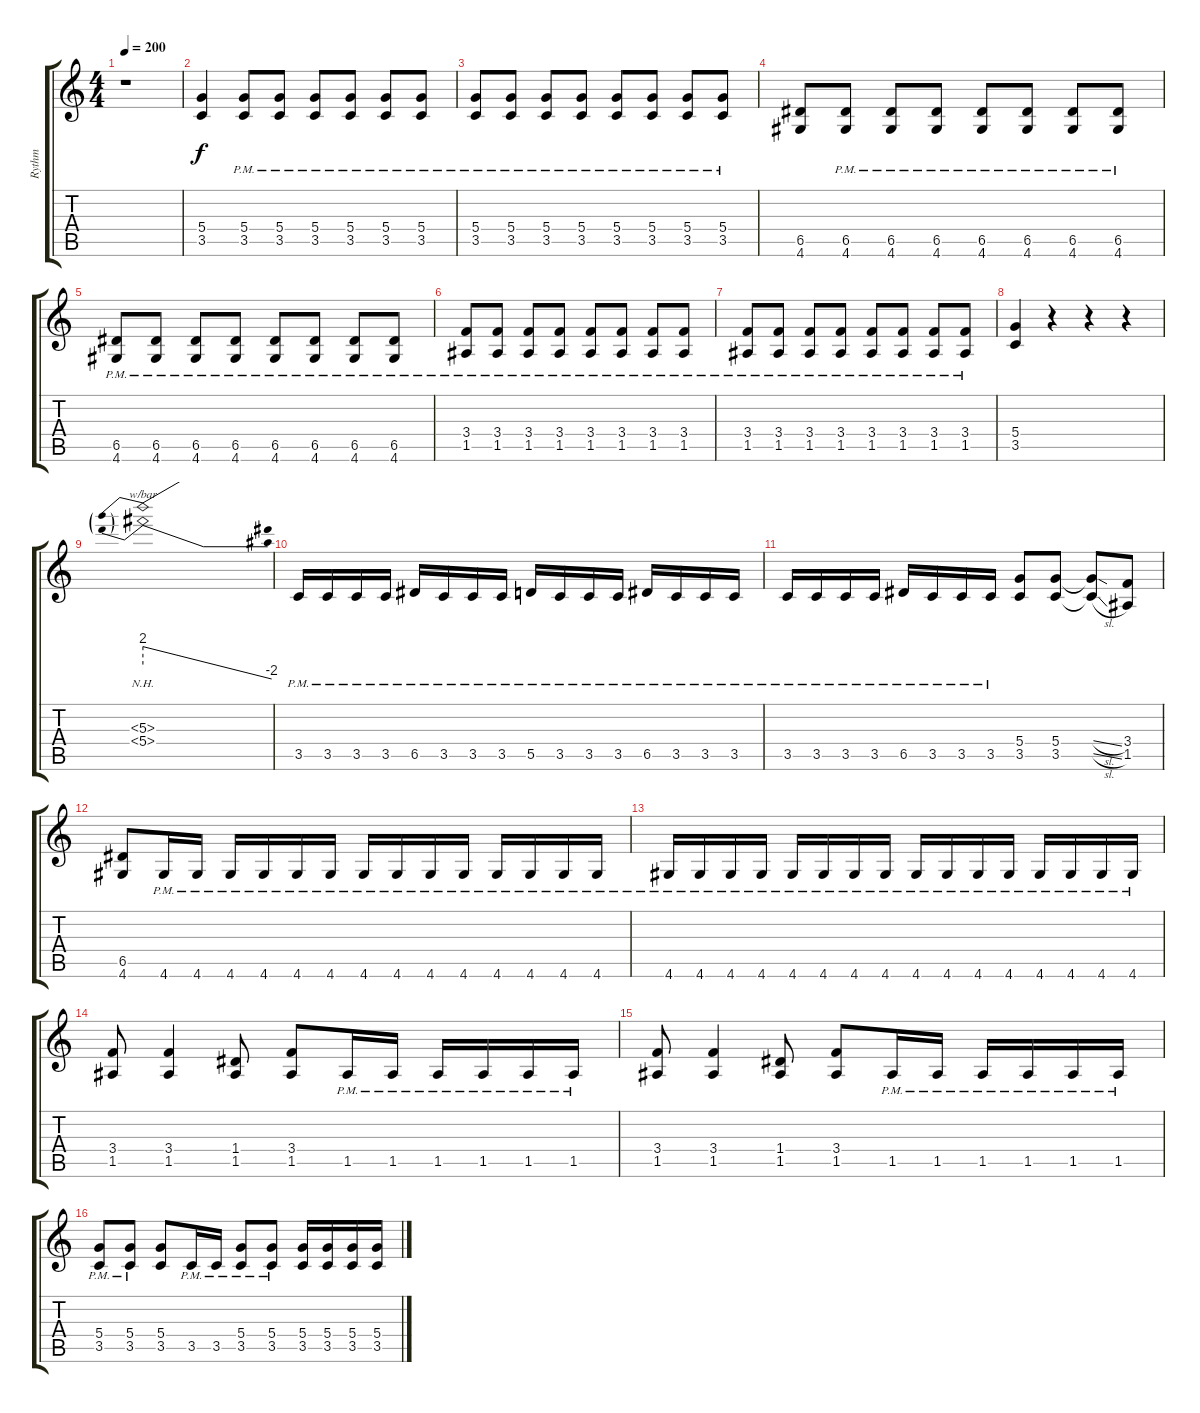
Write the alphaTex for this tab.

\track ("Rythm" "Rythm") {instrument distortionguitar}
\staff {score tabs}
\tuning (E4 B3 G3 D3 A2 E2) {hide}
\ts (4 4)
\tempo 200
\clef g2
\ks c
r.1{dy f} |
(5.4 3.5).4 (5.4{pm} 3.5{pm}).8 (5.4{pm} 3.5{pm}).8 (5.4{pm} 3.5{pm}).8 (5.4{pm} 3.5{pm}).8 (5.4{pm} 3.5{pm}).8 (5.4{pm} 3.5{pm}).8 |
(5.4{pm} 3.5{pm}).8 (5.4{pm} 3.5{pm}).8 (5.4{pm} 3.5{pm}).8 (5.4{pm} 3.5{pm}).8 (5.4{pm} 3.5{pm}).8 (5.4{pm} 3.5{pm}).8 (5.4{pm} 3.5{pm}).8 (5.4{pm} 3.5{pm}).8 |
(6.5 4.6).8 (6.5{pm} 4.6{pm}).8 (6.5{pm} 4.6{pm}).8 (6.5{pm} 4.6{pm}).8 (6.5{pm} 4.6{pm}).8 (6.5{pm} 4.6{pm}).8 (6.5{pm} 4.6{pm}).8 (6.5{pm} 4.6{pm}).8 |
(6.5{pm} 4.6{pm}).8 (6.5{pm} 4.6{pm}).8 (6.5{pm} 4.6{pm}).8 (6.5{pm} 4.6{pm}).8 (6.5{pm} 4.6{pm}).8 (6.5{pm} 4.6{pm}).8 (6.5{pm} 4.6{pm}).8 (6.5{pm} 4.6{pm}).8 |
(3.4{pm} 1.5{pm}).8 (3.4{pm} 1.5{pm}).8 (3.4{pm} 1.5{pm}).8 (3.4{pm} 1.5{pm}).8 (3.4{pm} 1.5{pm}).8 (3.4{pm} 1.5{pm}).8 (3.4{pm} 1.5{pm}).8 (3.4{pm} 1.5{pm}).8 |
(3.4{pm} 1.5{pm}).8 (3.4{pm} 1.5{pm}).8 (3.4{pm} 1.5{pm}).8 (3.4{pm} 1.5{pm}).8 (3.4{pm} 1.5{pm}).8 (3.4{pm} 1.5{pm}).8 (3.4{pm} 1.5{pm}).8 (3.4{pm} 1.5{pm}).8 |
(5.4 3.5).4 r.4 r.4 r.4 |
(5.3{nh} 5.4{nh}).1{tbe (predivedive default 0 8 60 -8)} |
3.5{pm}.16 3.5{pm}.16 3.5{pm}.16 3.5{pm}.16 6.5{pm}.16 3.5{pm}.16 3.5{pm}.16 3.5{pm}.16 5.5{pm}.16 3.5{pm}.16 3.5{pm}.16 3.5{pm}.16 6.5{pm}.16 3.5{pm}.16 3.5{pm}.16 3.5{pm}.16 |
3.5{pm}.16 3.5{pm}.16 3.5{pm}.16 3.5{pm}.16 6.5{pm}.16 3.5{pm}.16 3.5{pm}.16 3.5{pm}.16 (5.4 3.5).8 (5.4 3.5).8 (5.4{sl t} 3.5{sl t}).8 (3.4 1.5).8 |
(6.5 4.6).8 4.6{pm}.16 4.6{pm}.16 4.6{pm}.16 4.6{pm}.16 4.6{pm}.16 4.6{pm}.16 4.6{pm}.16 4.6{pm}.16 4.6{pm}.16 4.6{pm}.16 4.6{pm}.16 4.6{pm}.16 4.6{pm}.16 4.6{pm}.16 |
4.6{pm}.16 4.6{pm}.16 4.6{pm}.16 4.6{pm}.16 4.6{pm}.16 4.6{pm}.16 4.6{pm}.16 4.6{pm}.16 4.6{pm}.16 4.6{pm}.16 4.6{pm}.16 4.6{pm}.16 4.6{pm}.16 4.6{pm}.16 4.6{pm}.16 4.6{pm}.16 |
(3.4 1.5).8 (3.4 1.5).4 (1.4 1.5).8 (3.4 1.5).8 1.5{pm}.16 1.5{pm}.16 1.5{pm}.16 1.5{pm}.16 1.5{pm}.16 1.5{pm}.16 |
(3.4 1.5).8 (3.4 1.5).4 (1.4 1.5).8 (3.4 1.5).8 1.5{pm}.16 1.5{pm}.16 1.5{pm}.16 1.5{pm}.16 1.5{pm}.16 1.5{pm}.16 |
(5.4{pm} 3.5{pm}).8 (5.4{pm} 3.5{pm}).8 (5.4 3.5).8 3.5{pm}.16 3.5{pm}.16 (5.4{pm} 3.5{pm}).8 (5.4{pm} 3.5{pm}).8 (5.4 3.5).16 (5.4 3.5).16 (5.4 3.5).16 (5.4 3.5).16
